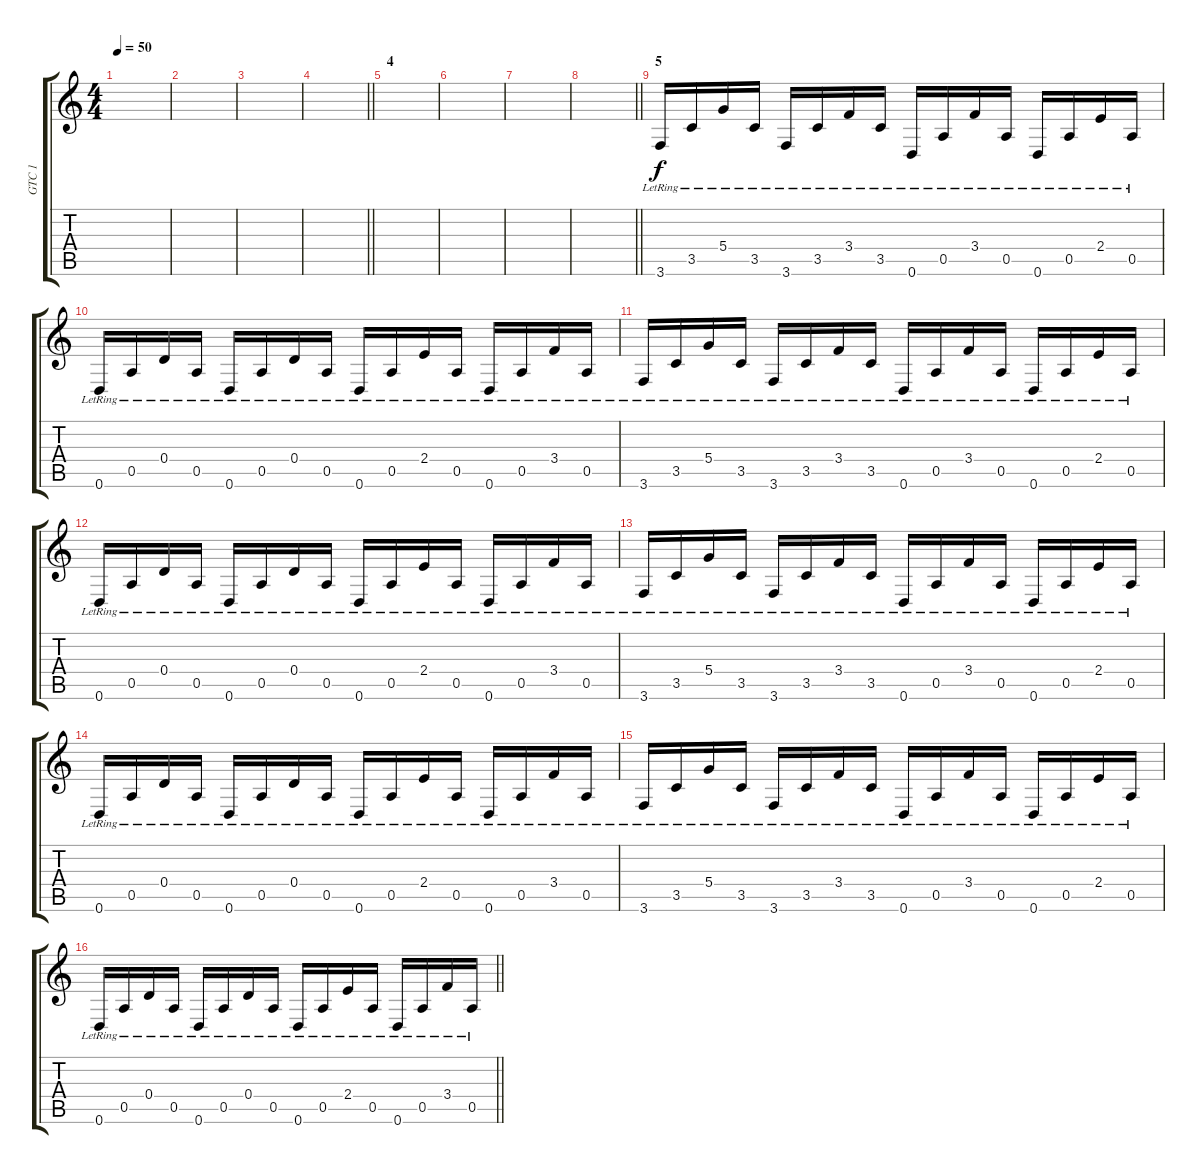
\track ("GTC 1 " "GTC 1 ") {instrument electricguitarjazz}
\staff {score tabs}
\tuning (E4 B3 G3 D3 A2 D2) {hide}
\ts (4 4)
\tempo 50
\clef g2
\ks c
|
|
|
\barLineRight lightlight
|
\section ("" "4 ")
|
|
|
\barLineRight lightlight
|
\section ("" "5")
3.6{lr}.16 3.5{lr}.16 5.4{lr}.16 3.5{lr}.16 3.6{lr}.16 3.5{lr}.16 3.4{lr}.16 3.5{lr}.16 0.6{lr}.16 0.5{lr}.16 3.4{lr}.16 0.5{lr}.16 0.6{lr}.16 0.5{lr}.16 2.4{lr}.16 0.5{lr}.16 |
0.6{lr}.16 0.5{lr}.16 0.4{lr}.16 0.5{lr}.16 0.6{lr}.16 0.5{lr}.16 0.4{lr}.16 0.5{lr}.16 0.6{lr}.16 0.5{lr}.16 2.4{lr}.16 0.5{lr}.16 0.6{lr}.16 0.5{lr}.16 3.4{lr}.16 0.5{lr}.16 |
3.6{lr}.16 3.5{lr}.16 5.4{lr}.16 3.5{lr}.16 3.6{lr}.16 3.5{lr}.16 3.4{lr}.16 3.5{lr}.16 0.6{lr}.16 0.5{lr}.16 3.4{lr}.16 0.5{lr}.16 0.6{lr}.16 0.5{lr}.16 2.4{lr}.16 0.5{lr}.16 |
0.6{lr}.16 0.5{lr}.16 0.4{lr}.16 0.5{lr}.16 0.6{lr}.16 0.5{lr}.16 0.4{lr}.16 0.5{lr}.16 0.6{lr}.16 0.5{lr}.16 2.4{lr}.16 0.5{lr}.16 0.6{lr}.16 0.5{lr}.16 3.4{lr}.16 0.5{lr}.16 |
3.6{lr}.16 3.5{lr}.16 5.4{lr}.16 3.5{lr}.16 3.6{lr}.16 3.5{lr}.16 3.4{lr}.16 3.5{lr}.16 0.6{lr}.16 0.5{lr}.16 3.4{lr}.16 0.5{lr}.16 0.6{lr}.16 0.5{lr}.16 2.4{lr}.16 0.5{lr}.16 |
0.6{lr}.16 0.5{lr}.16 0.4{lr}.16 0.5{lr}.16 0.6{lr}.16 0.5{lr}.16 0.4{lr}.16 0.5{lr}.16 0.6{lr}.16 0.5{lr}.16 2.4{lr}.16 0.5{lr}.16 0.6{lr}.16 0.5{lr}.16 3.4{lr}.16 0.5{lr}.16 |
3.6{lr}.16 3.5{lr}.16 5.4{lr}.16 3.5{lr}.16 3.6{lr}.16 3.5{lr}.16 3.4{lr}.16 3.5{lr}.16 0.6{lr}.16 0.5{lr}.16 3.4{lr}.16 0.5{lr}.16 0.6{lr}.16 0.5{lr}.16 2.4{lr}.16 0.5{lr}.16 |
\barLineRight lightlight
0.6{lr}.16 0.5{lr}.16 0.4{lr}.16 0.5{lr}.16 0.6{lr}.16 0.5{lr}.16 0.4{lr}.16 0.5{lr}.16 0.6{lr}.16 0.5{lr}.16 2.4{lr}.16 0.5{lr}.16 0.6{lr}.16 0.5{lr}.16 3.4{lr}.16 0.5{lr}.16
